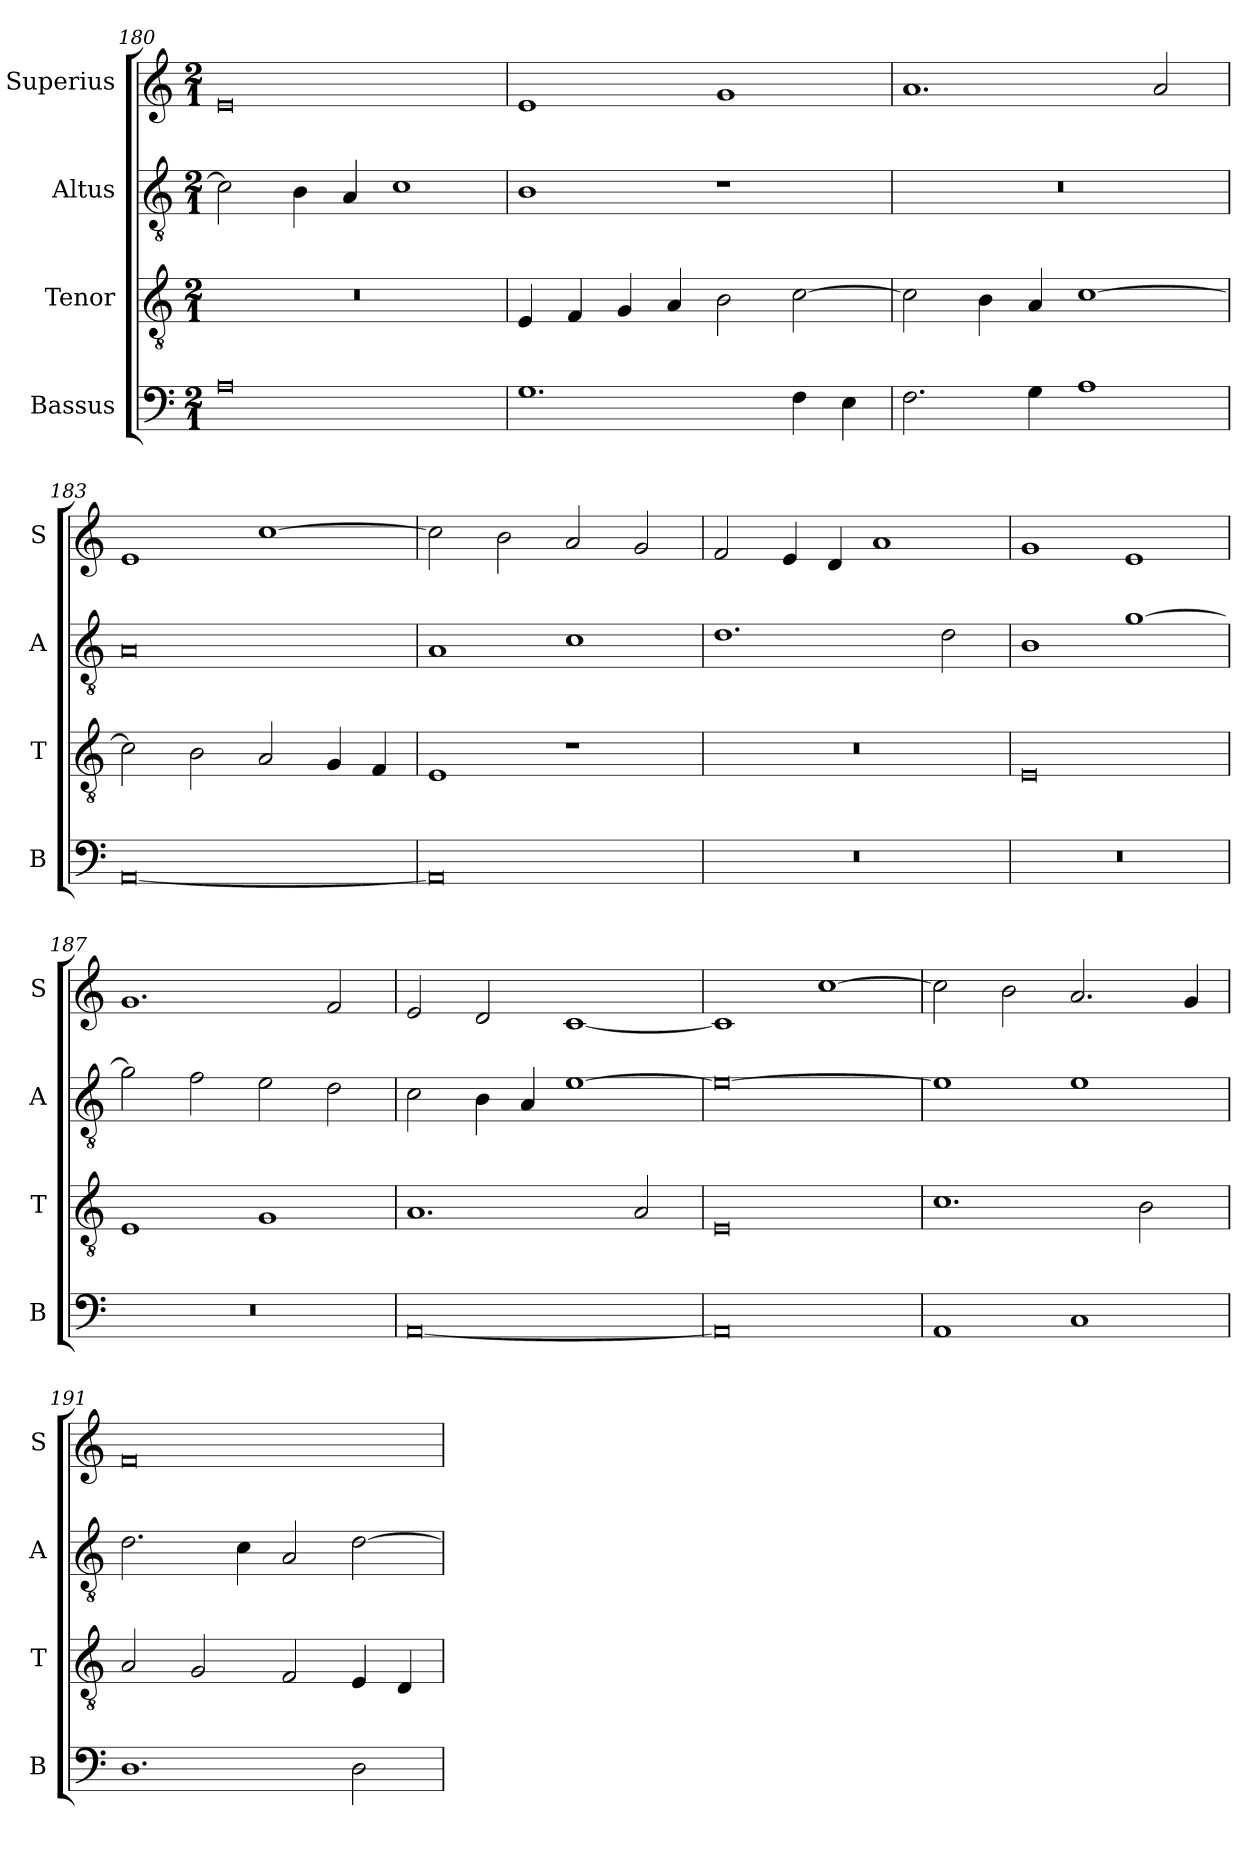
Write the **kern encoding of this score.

**kern	**kern	**kern	**kern
*part4	*part3	*part2	*part1
*staff4	*staff3	*staff2	*staff1
*I"Bassus	*I"Tenor	*I"Altus	*I"Superius
*I'B	*I'T	*I'A	*I'S
*clefF4	*clefGv2	*clefGv2	*clefG2
*k[]	*k[]	*k[]	*k[]
*C:	*C:	*C:	*C:
*M2/1	*M2/1	*M2/1	*M2/1
=180	=180	=180	=180
0A	0r	2c]	0e
.	.	4B	.
.	.	4A	.
.	.	1c	.
=181	=181	=181	=181
1.G	4E	1B	1e
.	4F	.	.
.	4G	.	.
.	4A	.	.
.	2B	1r	1g
4F	[2c	.	.
4E	.	.	.
=182	=182	=182	=182
2.F	2c]	0r	1.a
.	4B	.	.
4G	4A	.	.
1A	[1c	.	.
.	.	.	2a
=183	=183	=183	=183
[0AA	2c]	0A	1e
.	2B	.	.
.	2A	.	[1cc
.	4G	.	.
.	4F	.	.
=184	=184	=184	=184
0AA]	1E	1A	2cc]
.	.	.	2b
.	1r	1c	2a
.	.	.	2g
=185	=185	=185	=185
0r	0r	1.d	2f
.	.	.	4e
.	.	.	4d
.	.	.	1a
.	.	2d	.
=186	=186	=186	=186
0r	0E	1B	1g
.	.	[1g	1e
=187	=187	=187	=187
0r	1E	2g]	1.g
.	.	2f	.
.	1G	2e	.
.	.	2d	2f
=188	=188	=188	=188
[0AA	1.A	2c	2e
.	.	4B	2d
.	.	4A	.
.	.	[1e	[1c
.	2A	.	.
=189	=189	=189	=189
0AA]	0E	0e_	1c]
.	.	.	[1cc
=190	=190	=190	=190
1AA	1.c	1e]	2cc]
.	.	.	2b
1C	.	1e	2.a
.	2B	.	.
.	.	.	4g
=191	=191	=191	=191
1.D	2A	2.d	0f
.	2G	.	.
.	.	4c	.
.	2F	2A	.
2D	4E	[2d	.
.	4D	.	.
=	=	=	=
*-	*-	*-	*-
